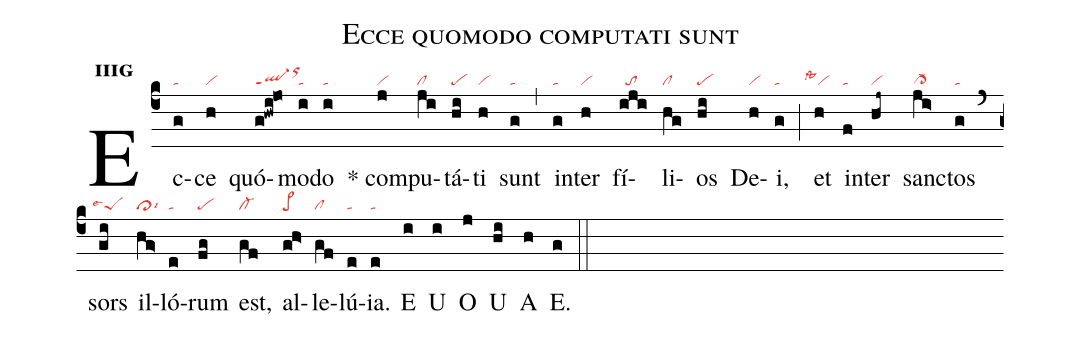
name:Ecce quomodo computati sunt;
office-part:an;
mode:3g;
nabc-lines:1;
%%
initial-style: 1;
name: Ecce quomodo computati sunt;
mode: 3;
office-part: Antiphona;
annotation: Ant.;
annotation: iii;
nabc-lines: 1;
%%
(c4) Ec(g|ta)ce(h|vi) quó(g!hwi@jo|ql-ppt1orhk)mo(i|ta)do(i|ta) <sp>*</sp> com(j|vi)pu(ji|cl)tá(hi|pe)ti(h|vi) sunt(g|ta) (,) in(g|ta)ter(h|vi) fí(iji|//to)li(hg|cl)os(hi|pe) De(h|vi)i,(g|ta) (;) et(h|```vilssta1) in(f|ta)ter(hj~|vi) sanc(ji>|cl->)tos(g|ta) (`) sors(gi|``peSlse4) il(hg>|cl>lsi6)ló(e|ta)rum(fg|pe) est,(gf|cl-) al(gh>|pe>)le(gf|cl)lú(e|ta){ia}.(e|ta)
<eu>E(i) U(i) O(j) U(hi) A(h) E.</eu>(g) (::)
